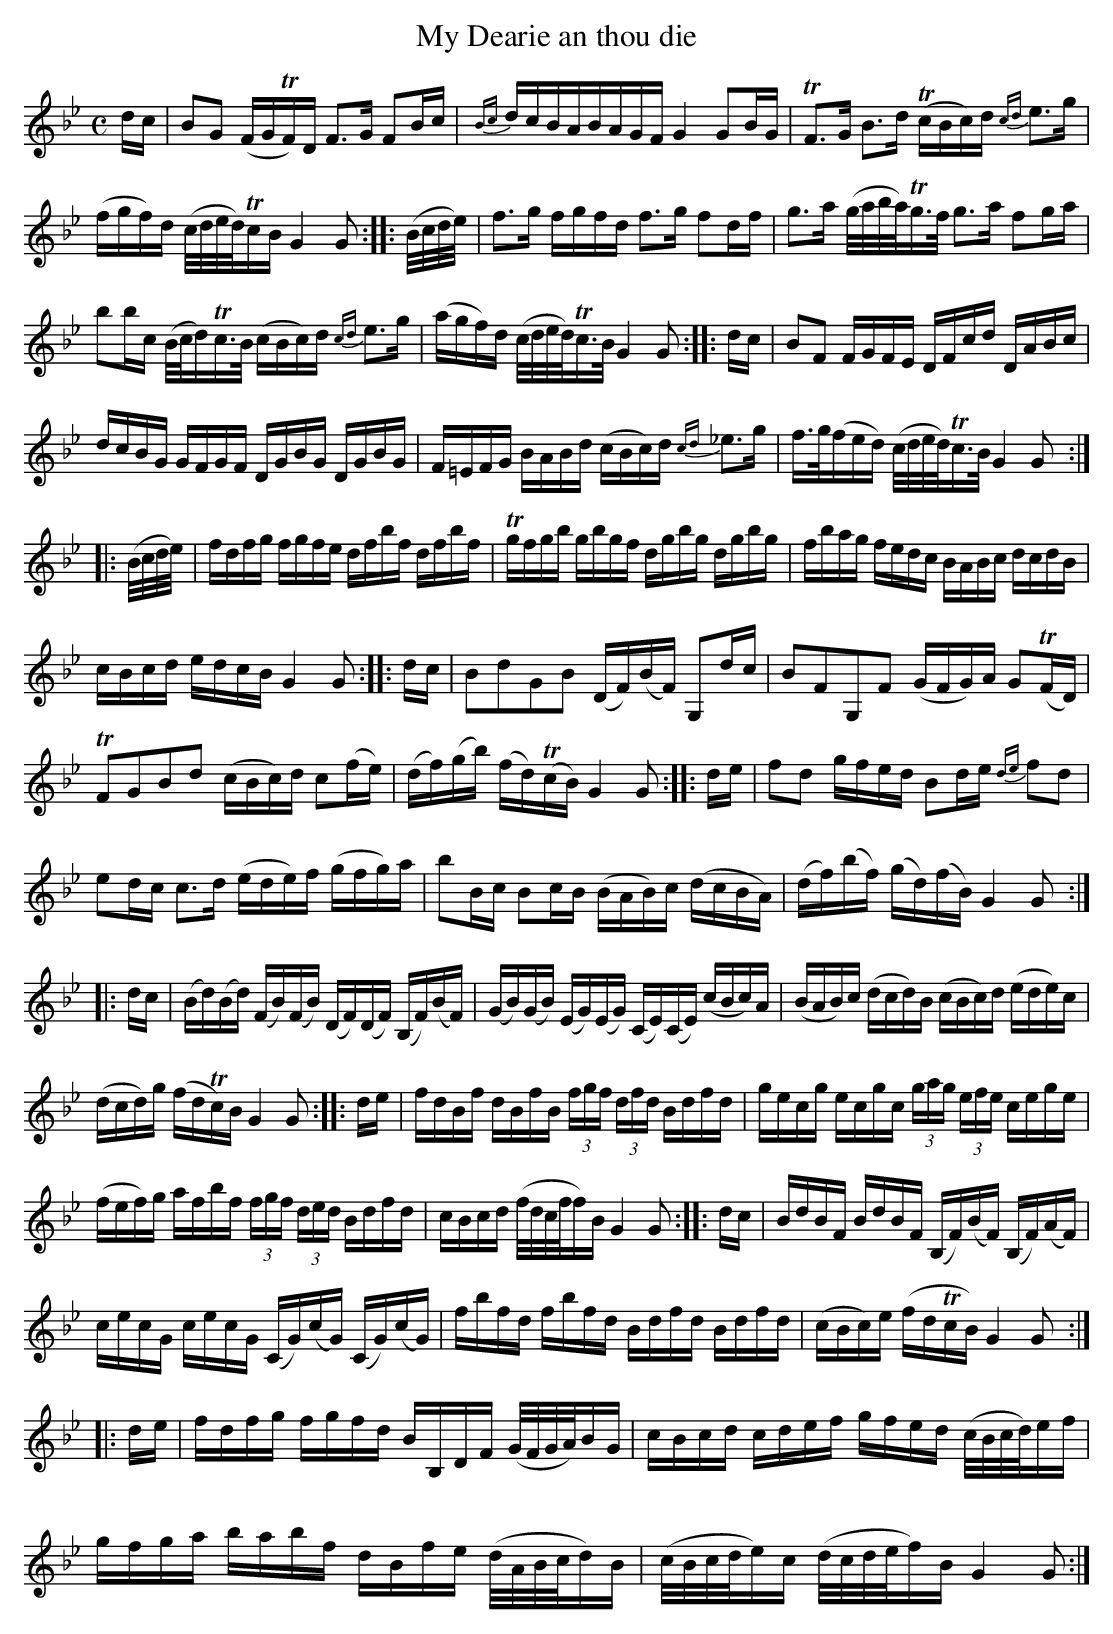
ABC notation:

X:1
T:My Dearie an thou die
M:C
L:1/8
K:Gmin
d/c/|BG (F/G/TF/)D/ F>G FB/c/|{Bc}d/c/B/A/B/A/G/F/ G2 GB/G/|TF>G B>d T(c/B/c/)d/ {cd}e>g|
(f/g/f/)d/ (c/4d/4e/4d/4)Tc/B/ G2 G:||:(B/4c/4d/4e/4)|f>g f/g/f/d/ f>g fd/f/|g>a (g/4a/4b/4a/4)Tg/>f/ g>a fg/a/|
bb/c/ (B/4c/4d/)Tc/>B/ (c/B/c/)d/ {cd}e>g|(a/g/f/)d/ (c/4d/4e/4d/4)Tc/>B/ G2G:||:d/c/|BF F/G/F/E/ D/F/c/d/ D/A/B/c/|
d/c/B/G/ G/F/G/F/ D/G/B/G/ D/G/B/G/|F/=E/F/G/ B/A/B/d/ (c/B/c/)d/ {cd}_e>g|f/>g/(f/e/d/) (c/4d/4e/4d/4)Tc/>B/ G2G:|
|:(B/4c/4d/4e/4)|f/d/f/g/ f/g/f/e/ d/f/b/f/ d/f/b/f/|Tg/f/g/b/ g/b/g/f/ d/g/b/g/ d/g/b/g/|f/b/a/g/ f/e/d/c/ B/A/B/c/ d/c/d/B/|
c/B/c/d/ e/d/c/B/ G2 G:||:d/c/|BdGB (D/F/)(B/F/) G,d/c/|BFG,F (G/F/G/)A/ GT(F/D/)|
TFGBd (c/B/c/)d/ c(f/e/)|(d/f/)(g/b/) (f/d/)T(c/B/) G2 G:||:d/e/|fd g/f/e/d/ Bd/e/ {de}fd|
ed/c/ c>d (e/d/e/)f/ (g/f/g/)a/|bB/c/ Bc/B/ (B/A/B/)c/ (d/c/B/A/)|(d/f/)(b/f/) (g/d/)(f/B/) G2G:|
|:d/c/|(B/d/)(B/d/) (F/B/)(F/B/) (D/F/)(D/F/) (B,/F/)(B/F/)|(G/B/)(G/B/) (E/G/)(E/G/) (C/E/)(C/E/) (c/B/c/)A/| (B/A/B/)c/ (d/c/d/)B/ (c/B/c/)d/ (e/d/e/)c/|
(d/c/d/)g/ (f/d/Tc/)B/ G2 G:||:d/e/|f/d/B/f/ d/B/f/B/ (3f/g/f/ (3d/f/d/ B/d/f/d/|g/e/c/g/ e/c/g/c/ (3g/a/g/ (3e/f/e/ c/e/g/e/|
(f/e/f/)g/ a/f/b/f/ (3f/g/f/ (3d/e/d/ B/d/f/d/|c/B/c/d/ (f/4d/4c/4f/4f/)B/ G2G:||:d/c/|B/d/B/F/ B/d/B/F/ (B,/F/)(B/F/) (B,/F/)(A/F/)|
c/e/c/G/ c/e/c/G/ (C/G/)(c/G/) (C/G/)(c/G/)|f/b/f/d/ f/b/f/d/ B/d/f/d/ B/d/f/d/|(c/B/c/)e/ (f/d/Tc/B/) G2G:|
|:d/e/|f/d/f/g/ f/g/f/d/ B/B,/D/F/ (G/4F/4G/4A/4)B/G/|c/B/c/d/ c/d/e/f/ g/f/e/d/ (c/4B/4c/4d/4)e/f/|
g/f/g/a/ b/a/b/f/ d/B/f/e/ (d/4A/4B/4c/4d/)B/|(c/4B/4c/4d/4e/)c/ (d/4c/4d/4e/4f/)B/ G2G:|]
